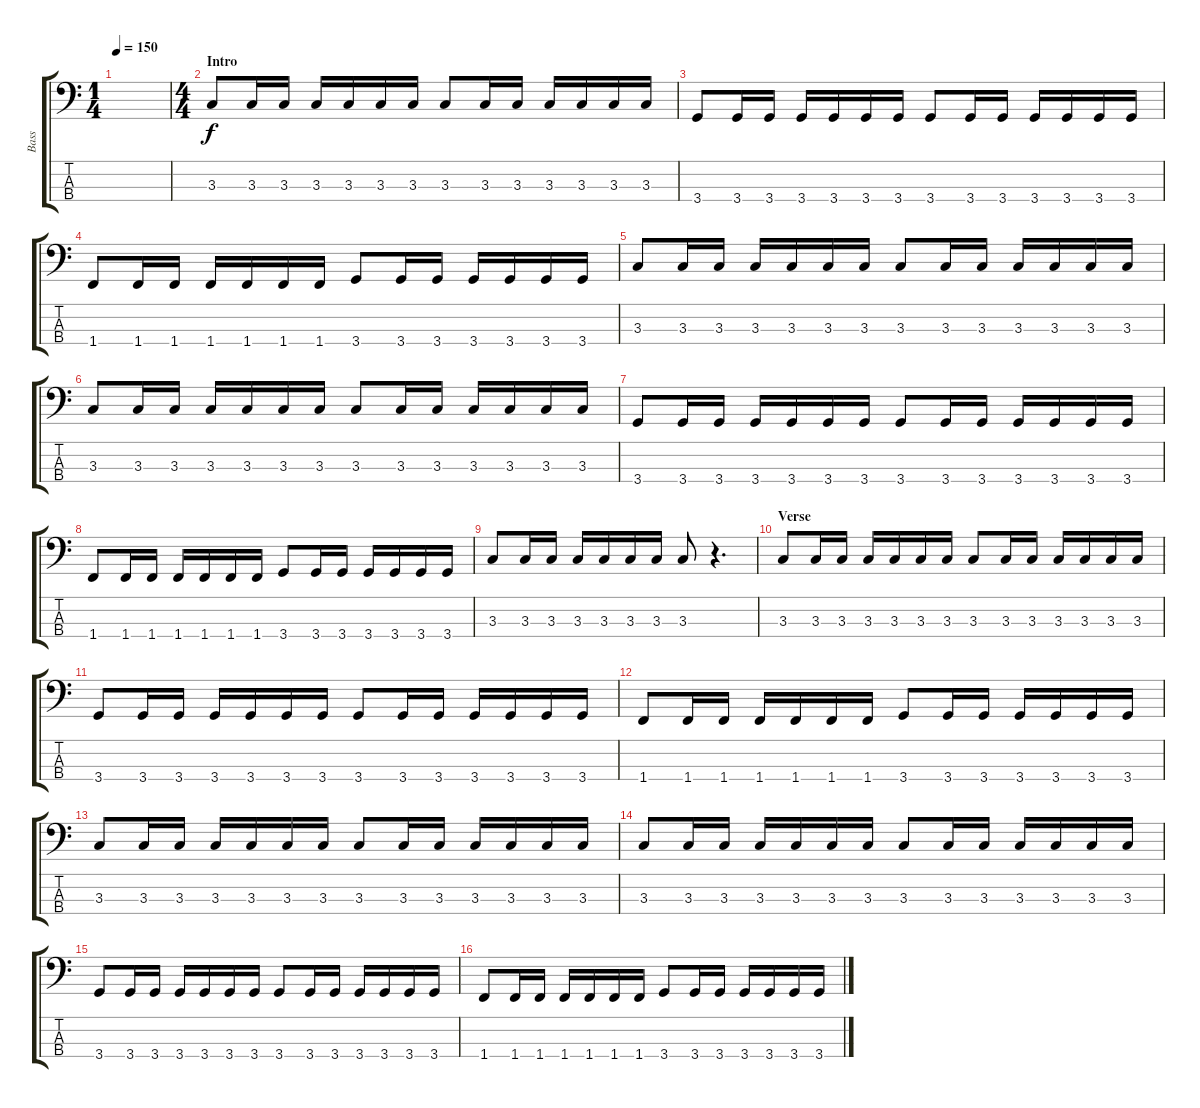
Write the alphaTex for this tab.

\track ("Bass" "Bass") {instrument electricbassfinger}
\staff {score tabs}
\tuning (G2 D2 A1 E1) {hide}
\ts (1 4)
\tempo 150
\clef f4
\ks c
|
\ts (4 4)
\section ("" "Intro")
3.3.8 3.3.16 3.3.16 3.3.16 3.3.16 3.3.16 3.3.16 3.3.8 3.3.16 3.3.16 3.3.16 3.3.16 3.3.16 3.3.16 |
3.4.8 3.4.16 3.4.16 3.4.16 3.4.16 3.4.16 3.4.16 3.4.8 3.4.16 3.4.16 3.4.16 3.4.16 3.4.16 3.4.16 |
1.4.8 1.4.16 1.4.16 1.4.16 1.4.16 1.4.16 1.4.16 3.4.8 3.4.16 3.4.16 3.4.16 3.4.16 3.4.16 3.4.16 |
3.3.8 3.3.16 3.3.16 3.3.16 3.3.16 3.3.16 3.3.16 3.3.8 3.3.16 3.3.16 3.3.16 3.3.16 3.3.16 3.3.16 |
3.3.8 3.3.16 3.3.16 3.3.16 3.3.16 3.3.16 3.3.16 3.3.8 3.3.16 3.3.16 3.3.16 3.3.16 3.3.16 3.3.16 |
3.4.8 3.4.16 3.4.16 3.4.16 3.4.16 3.4.16 3.4.16 3.4.8 3.4.16 3.4.16 3.4.16 3.4.16 3.4.16 3.4.16 |
1.4.8 1.4.16 1.4.16 1.4.16 1.4.16 1.4.16 1.4.16 3.4.8 3.4.16 3.4.16 3.4.16 3.4.16 3.4.16 3.4.16 |
3.3.8 3.3.16 3.3.16 3.3.16 3.3.16 3.3.16 3.3.16 3.3.8 r.4{d} |
\section ("" "Verse")
3.3.8 3.3.16 3.3.16 3.3.16 3.3.16 3.3.16 3.3.16 3.3.8 3.3.16 3.3.16 3.3.16 3.3.16 3.3.16 3.3.16 |
3.4.8 3.4.16 3.4.16 3.4.16 3.4.16 3.4.16 3.4.16 3.4.8 3.4.16 3.4.16 3.4.16 3.4.16 3.4.16 3.4.16 |
1.4.8 1.4.16 1.4.16 1.4.16 1.4.16 1.4.16 1.4.16 3.4.8 3.4.16 3.4.16 3.4.16 3.4.16 3.4.16 3.4.16 |
3.3.8 3.3.16 3.3.16 3.3.16 3.3.16 3.3.16 3.3.16 3.3.8 3.3.16 3.3.16 3.3.16 3.3.16 3.3.16 3.3.16 |
3.3.8 3.3.16 3.3.16 3.3.16 3.3.16 3.3.16 3.3.16 3.3.8 3.3.16 3.3.16 3.3.16 3.3.16 3.3.16 3.3.16 |
3.4.8 3.4.16 3.4.16 3.4.16 3.4.16 3.4.16 3.4.16 3.4.8 3.4.16 3.4.16 3.4.16 3.4.16 3.4.16 3.4.16 |
1.4.8 1.4.16 1.4.16 1.4.16 1.4.16 1.4.16 1.4.16 3.4.8 3.4.16 3.4.16 3.4.16 3.4.16 3.4.16 3.4.16
